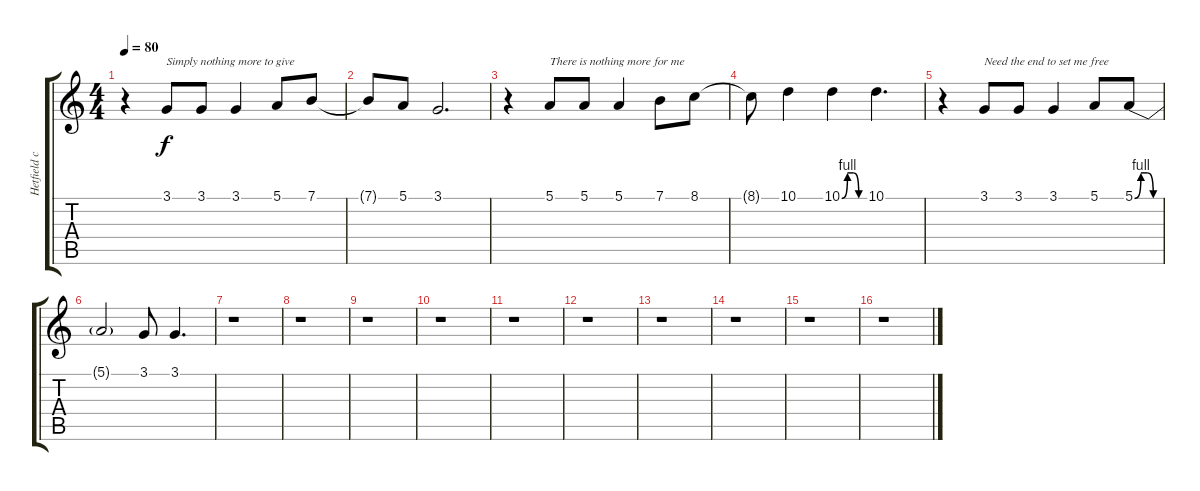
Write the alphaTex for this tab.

\track ("Hetfield chant" "Hetfield c") {instrument stringensemble1}
\staff {score tabs}
\tuning (E4 B3 G3 D3 A2 E2) {hide}
\ts (4 4)
\tempo 80
\clef g2
\ks c
r.4{dy f} 3.1.8{txt "Simply nothing more to give"} 3.1.8 3.1.4 5.1.8 7.1.8 |
7.1{t}.8 5.1.8 3.1.2{d} |
r.4 5.1.8{txt "There is nothing more for me"} 5.1.8 5.1.4 7.1.8 8.1.8 |
8.1{t}.8 10.1.4 10.1{be (custom 0 0 15 4 30 4 45 0 60 0)}.4 10.1.4{d} |
r.4 3.1.8{txt "Need the end to set me free "} 3.1.8 3.1.4 5.1.8 5.1{be (custom 0 0 15 4 30 4 45 0 60 0)}.8 |
5.1{t}.2 3.1.8 3.1.4{d} |
r.1 |
r.1 |
r.1 |
r.1 |
r.1 |
r.1 |
r.1 |
r.1 |
r.1 |
r.1
